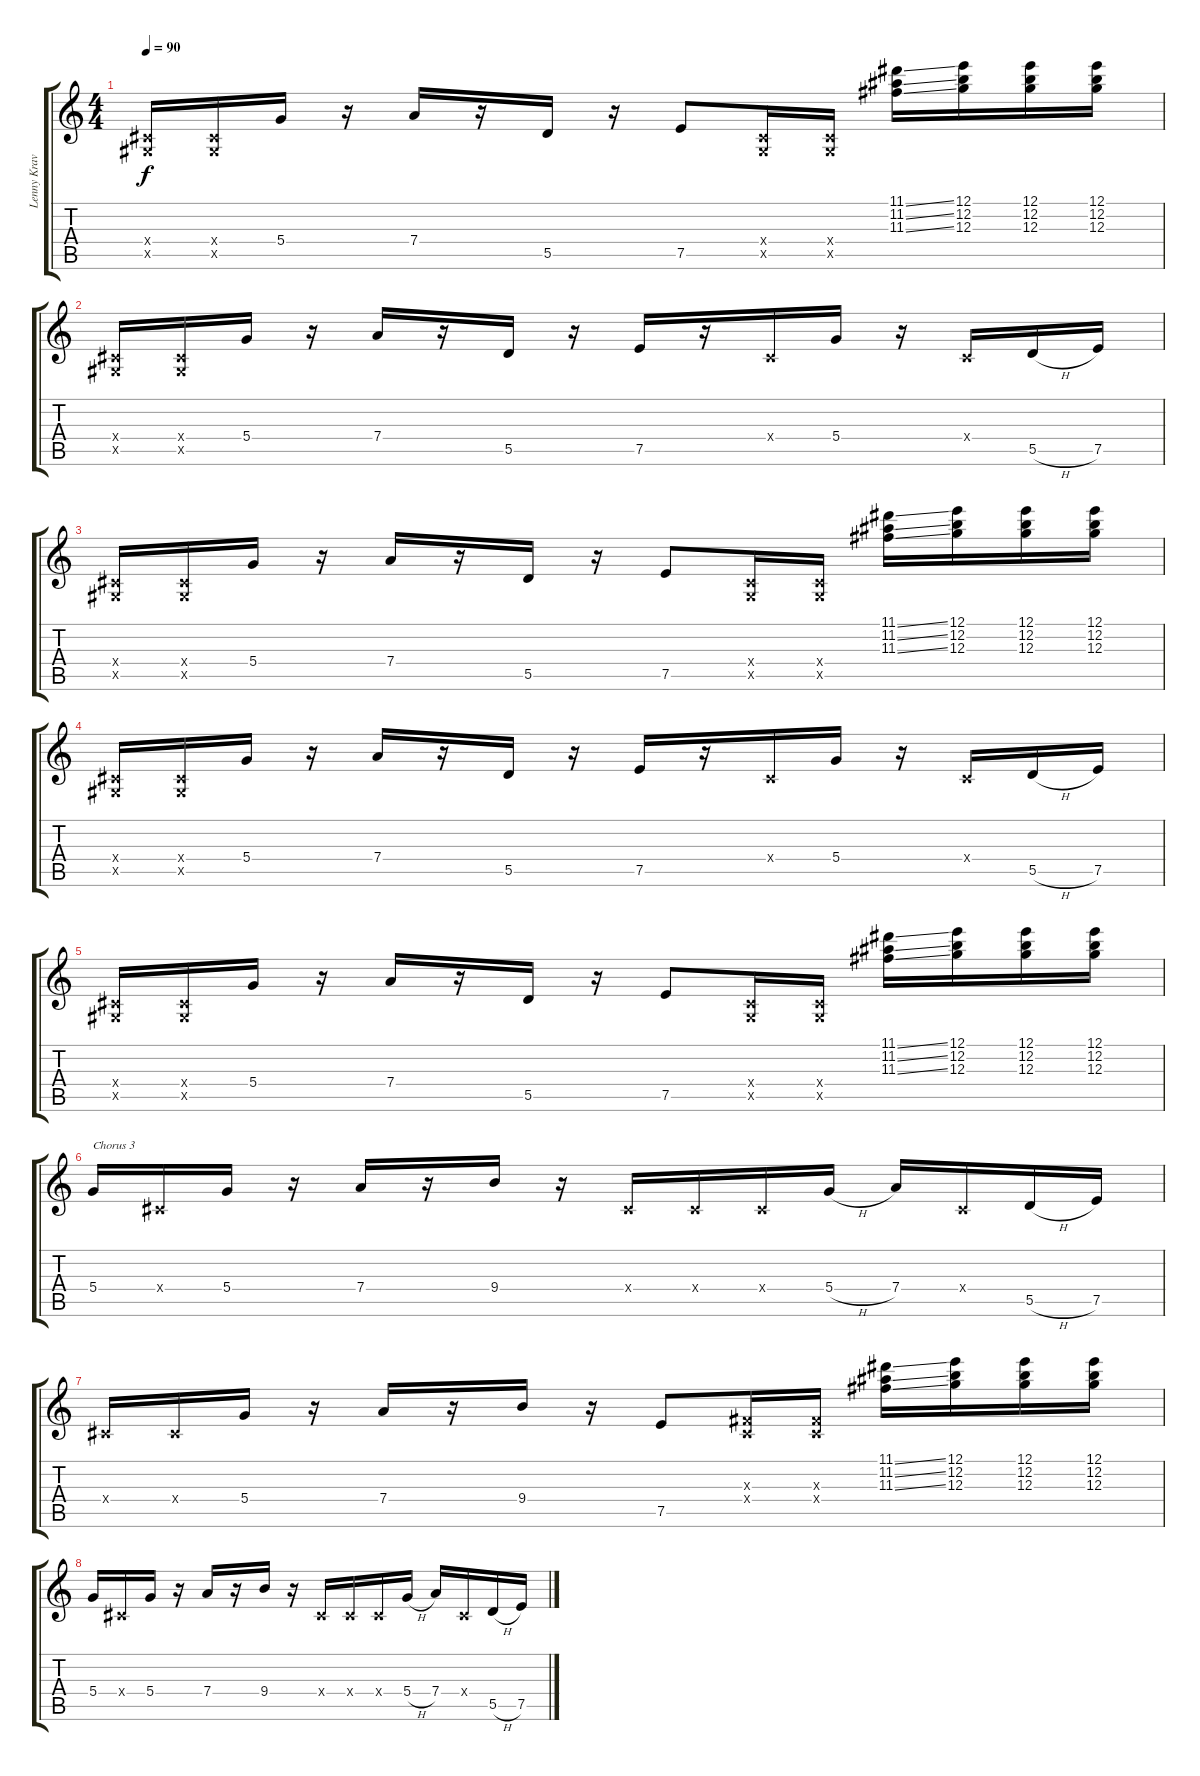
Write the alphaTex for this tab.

\track ("Lenny Kravitz" "Lenny Krav") {instrument overdrivenguitar}
\staff {score tabs}
\tuning (E4 B3 G3 D3 A2 E2) {hide}
\ts (4 4)
\tempo 90
\clef g2
\ks c
(-1.4{x} -1.5{x}).16{dy f} (-1.4{x} -1.5{x}).16 5.4.16 r.16 7.4.16 r.16 5.5.16 r.16 7.5.8 (-1.4{x} -1.5{x}).16 (-1.4{x} -1.5{x}).16 (11.1{ss} 11.2{ss} 11.3{ss}).16 (12.1 12.2 12.3).16 (12.1 12.2 12.3).16 (12.1 12.2 12.3).16 |
(-1.4{x} -1.5{x}).16 (-1.4{x} -1.5{x}).16 5.4.16 r.16 7.4.16 r.16 5.5.16 r.16 7.5.16 r.16 -1.4{x}.16 5.4.16 r.16 -1.4{x}.16 5.5{h}.16 7.5.16 |
(-1.4{x} -1.5{x}).16 (-1.4{x} -1.5{x}).16 5.4.16 r.16 7.4.16 r.16 5.5.16 r.16 7.5.8 (-1.4{x} -1.5{x}).16 (-1.4{x} -1.5{x}).16 (11.1{ss} 11.2{ss} 11.3{ss}).16 (12.1 12.2 12.3).16 (12.1 12.2 12.3).16 (12.1 12.2 12.3).16 |
(-1.4{x} -1.5{x}).16 (-1.4{x} -1.5{x}).16 5.4.16 r.16 7.4.16 r.16 5.5.16 r.16 7.5.16 r.16 -1.4{x}.16 5.4.16 r.16 -1.4{x}.16 5.5{h}.16 7.5.16 |
(-1.4{x} -1.5{x}).16 (-1.4{x} -1.5{x}).16 5.4.16 r.16 7.4.16 r.16 5.5.16 r.16 7.5.8 (-1.4{x} -1.5{x}).16 (-1.4{x} -1.5{x}).16 (11.1{ss} 11.2{ss} 11.3{ss}).16 (12.1 12.2 12.3).16 (12.1 12.2 12.3).16 (12.1 12.2 12.3).16 |
5.4.16{txt "Chorus 3"} -1.4{x}.16 5.4.16 r.16 7.4.16 r.16 9.4.16 r.16 -1.4{x}.16 -1.4{x}.16 -1.4{x}.16 5.4{h}.16 7.4.16 -1.4{x}.16 5.5{h}.16 7.5.16 |
-1.4{x}.16 -1.4{x}.16 5.4.16 r.16 7.4.16 r.16 9.4.16 r.16 7.5.8 (-1.3{x} -1.4{x}).16 (-1.3{x} -1.4{x}).16 (11.1{ss} 11.2{ss} 11.3{ss}).16 (12.1 12.2 12.3).16 (12.1 12.2 12.3).16 (12.1 12.2 12.3).16 |
5.4.16 -1.4{x}.16 5.4.16 r.16 7.4.16 r.16 9.4.16 r.16 -1.4{x}.16 -1.4{x}.16 -1.4{x}.16 5.4{h}.16 7.4.16 -1.4{x}.16 5.5{h}.16 7.5.16
